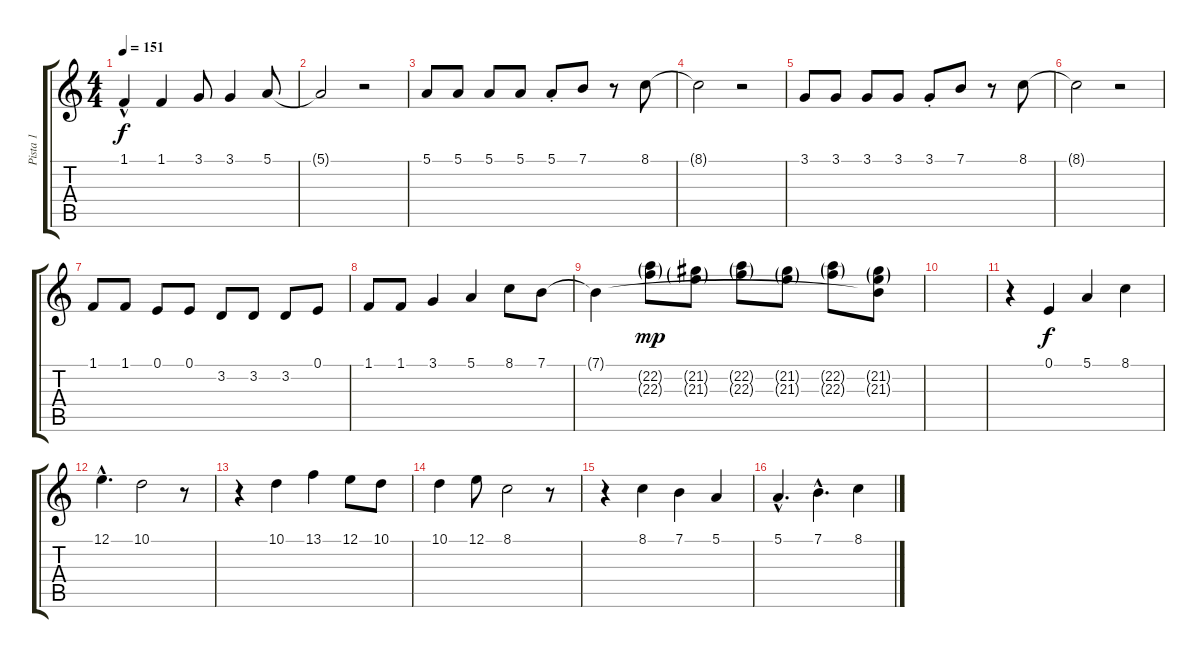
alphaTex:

\track ("Pista 1" "Pista 1") {instrument lead6voice}
\staff {score tabs}
\tuning (E4 B3 G3 D3 A2 E2) {hide}
\ts (4 4)
\tempo 151
\clef g2
\ks c
1.1{hac}.4{dy f} 1.1.4 3.1.8 3.1.4 5.1.8 |
5.1{t}.2 r.2 |
5.1.8 5.1.8 5.1.8 5.1.8 5.1{st}.8 7.1.8 r.8 8.1.8 |
8.1{t}.2 r.2 |
3.1.8 3.1.8 3.1.8 3.1.8 3.1{st}.8 7.1.8 r.8 8.1.8 |
8.1{t}.2 r.2 |
1.1.8 1.1.8 0.1.8 0.1.8 3.2.8 3.2.8 3.2.8 0.1.8 |
1.1.8 1.1.8 3.1.4 5.1.4 8.1.8 7.1.8 |
7.1{t}.4 (22.2{g} 22.3{g}).8{dy mp} (21.2{g} 21.3{g}).8 (22.2{g} 22.3{g}).8 (21.2{g} 21.3{g}).8 (22.2{g} 22.3{g}).8 (7.1{t} 21.2{g} 21.3{g}).8 |
|
r.4 0.1.4{dy f} 5.1.4 8.1.4 |
12.1{hac}.4{d} 10.1.2 r.8 |
r.4 10.1.4 13.1.4 12.1.8 10.1.8 |
10.1.4 12.1.8 8.1.2 r.8 |
r.4 8.1.4 7.1.4 5.1.4 |
5.1{hac}.4{d} 7.1{hac}.4{d} 8.1.4
